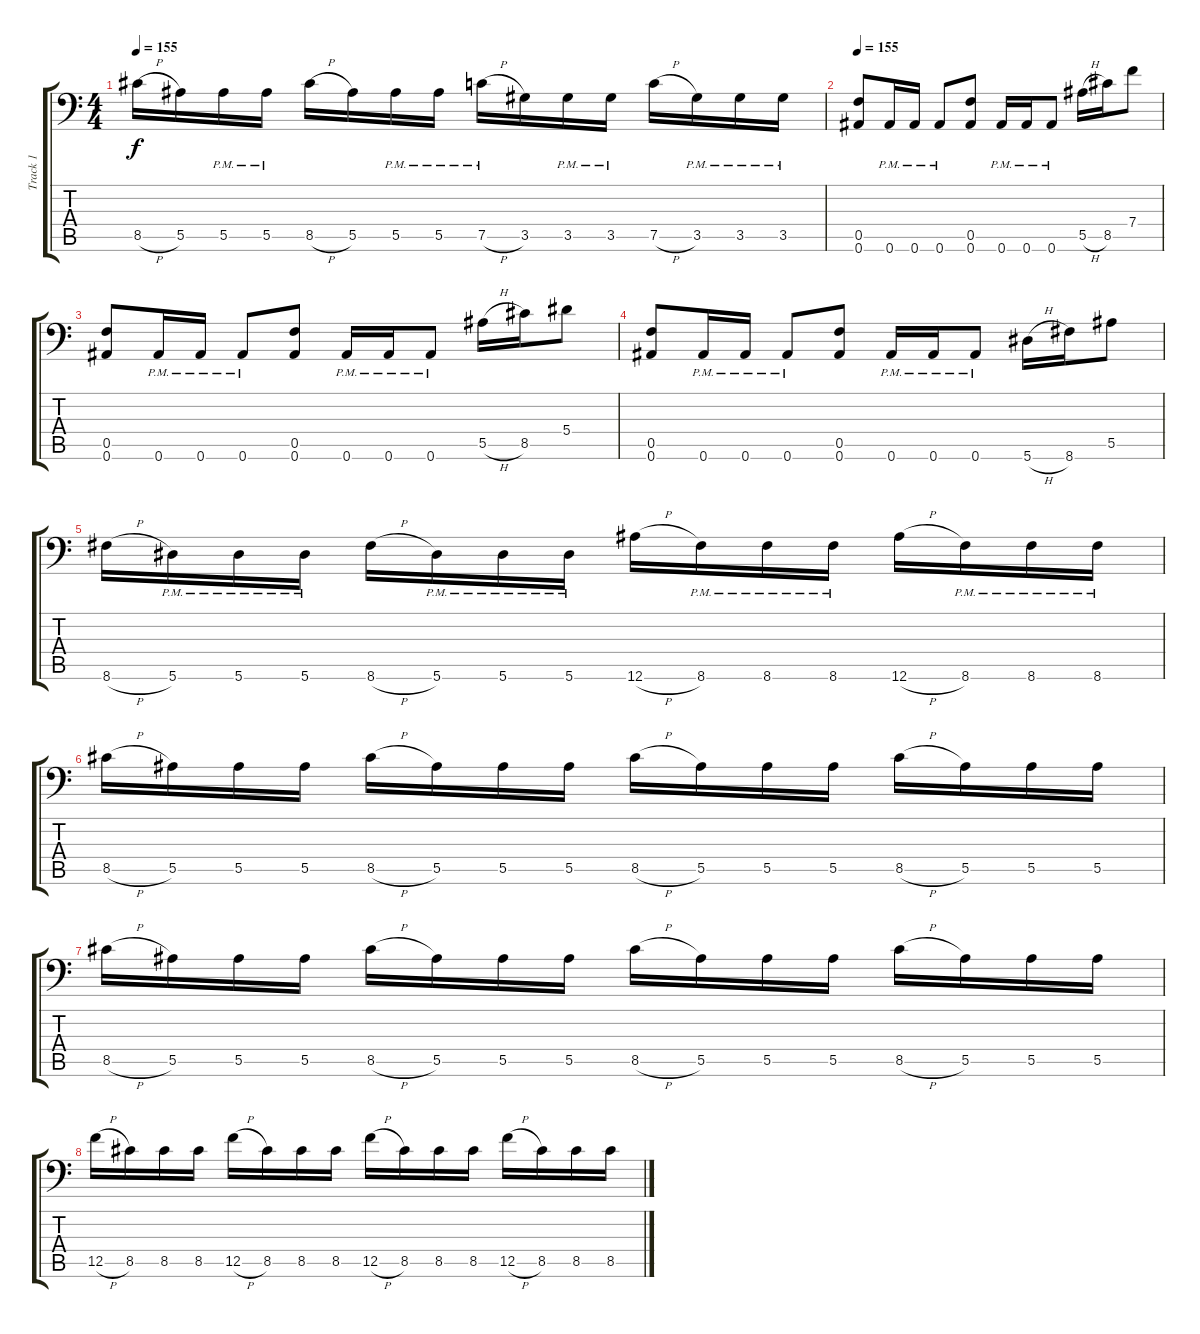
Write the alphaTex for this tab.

\track ("Track 1" "Track 1") {instrument distortionguitar}
\staff {score tabs}
\tuning (C4 G3 Eb3 Bb2 F2 Bb1) {hide}
\ts (4 4)
\tempo 155
\clef f4
\ks c
8.5{h}.16{dy f} 5.5.16 5.5{pm}.16 5.5{pm}.16 8.5{h}.16 5.5.16 5.5{pm}.16 5.5{pm}.16 7.5{h pm}.16 3.5.16 3.5{pm}.16 3.5{pm}.16 7.5{h}.16 3.5{pm}.16 3.5{pm}.16 3.5{pm}.16 |
\tempo 155
(0.5 0.6).8 0.6{pm}.16 0.6{pm}.16 0.6{pm}.8 (0.5 0.6).8 0.6{pm}.16 0.6{pm}.16 0.6{pm}.8 5.5{h}.16 8.5.16 7.4.8 |
(0.5 0.6).8 0.6{pm}.16 0.6{pm}.16 0.6{pm}.8 (0.5 0.6).8 0.6{pm}.16 0.6{pm}.16 0.6{pm}.8 5.5{h}.16 8.5.16 5.4.8 |
(0.5 0.6).8 0.6{pm}.16 0.6{pm}.16 0.6{pm}.8 (0.5 0.6).8 0.6{pm}.16 0.6{pm}.16 0.6{pm}.8 5.6{h}.16 8.6.16 5.5.8 |
8.6{h}.16 5.6{pm}.16 5.6{pm}.16 5.6{pm}.16 8.6{h}.16 5.6{pm}.16 5.6{pm}.16 5.6{pm}.16 12.6{h}.16 8.6{pm}.16 8.6{pm}.16 8.6{pm}.16 12.6{h}.16 8.6{pm}.16 8.6{pm}.16 8.6{pm}.16 |
8.5{h}.16 5.5.16 5.5.16 5.5.16 8.5{h}.16 5.5.16 5.5.16 5.5.16 8.5{h}.16 5.5.16 5.5.16 5.5.16 8.5{h}.16 5.5.16 5.5.16 5.5.16 |
8.5{h}.16 5.5.16 5.5.16 5.5.16 8.5{h}.16 5.5.16 5.5.16 5.5.16 8.5{h}.16 5.5.16 5.5.16 5.5.16 8.5{h}.16 5.5.16 5.5.16 5.5.16 |
12.5{h}.16 8.5.16 8.5.16 8.5.16 12.5{h}.16 8.5.16 8.5.16 8.5.16 12.5{h}.16 8.5.16 8.5.16 8.5.16 12.5{h}.16 8.5.16 8.5.16 8.5.16
